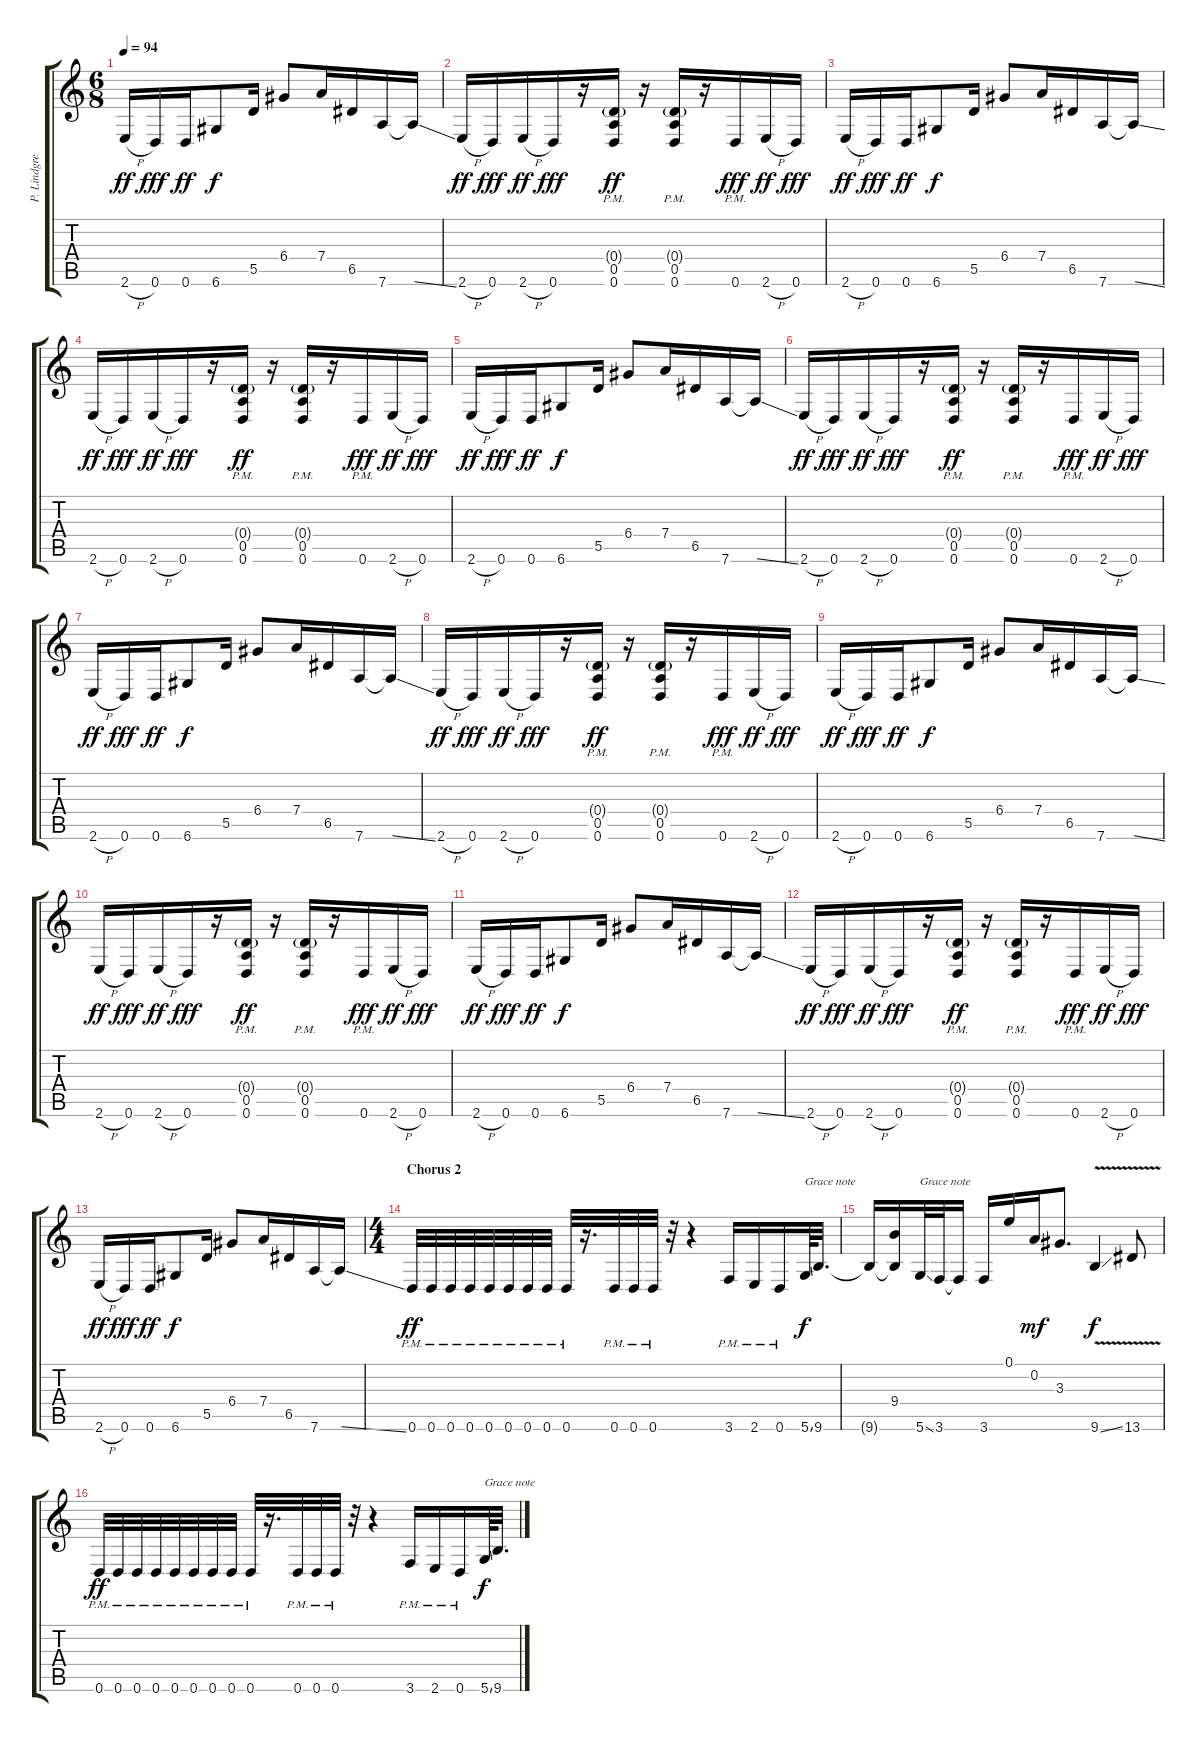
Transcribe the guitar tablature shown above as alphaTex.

\track ("P. Lindgren" "P. Lindgre") {instrument distortionguitar}
\staff {score tabs}
\tuning (E4 A3 F3 D3 A2 D2) {hide}
\ts (6 8)
\tempo 94
\clef g2
\ks c
2.6{h}.16{dy ff} 0.6.16{dy fff} 0.6.16{dy ff} 6.6.8{dy f} 5.5.16 6.4.8 7.4.16 6.5.16 7.6.16 7.6{ss t}.16 |
2.6{h}.16{dy ff} 0.6.16{dy fff} 2.6{h}.16{dy ff} 0.6.16{dy fff} r.16 (0.4{g} 0.5 0.6{pm}).16{dy ff} r.16 (0.4{g} 0.5 0.6{pm}).16 r.16 0.6{pm}.16{dy fff} 2.6{h}.16{dy ff} 0.6.16{dy fff} |
2.6{h}.16{dy ff} 0.6.16{dy fff} 0.6.16{dy ff} 6.6.8{dy f} 5.5.16 6.4.8 7.4.16 6.5.16 7.6.16 7.6{ss t}.16 |
2.6{h}.16{dy ff} 0.6.16{dy fff} 2.6{h}.16{dy ff} 0.6.16{dy fff} r.16 (0.4{g} 0.5 0.6{pm}).16{dy ff} r.16 (0.4{g} 0.5 0.6{pm}).16 r.16 0.6{pm}.16{dy fff} 2.6{h}.16{dy ff} 0.6.16{dy fff} |
2.6{h}.16{dy ff} 0.6.16{dy fff} 0.6.16{dy ff} 6.6.8{dy f} 5.5.16 6.4.8 7.4.16 6.5.16 7.6.16 7.6{ss t}.16 |
2.6{h}.16{dy ff} 0.6.16{dy fff} 2.6{h}.16{dy ff} 0.6.16{dy fff} r.16 (0.4{g} 0.5 0.6{pm}).16{dy ff} r.16 (0.4{g} 0.5 0.6{pm}).16 r.16 0.6{pm}.16{dy fff} 2.6{h}.16{dy ff} 0.6.16{dy fff} |
2.6{h}.16{dy ff} 0.6.16{dy fff} 0.6.16{dy ff} 6.6.8{dy f} 5.5.16 6.4.8 7.4.16 6.5.16 7.6.16 7.6{ss t}.16 |
2.6{h}.16{dy ff} 0.6.16{dy fff} 2.6{h}.16{dy ff} 0.6.16{dy fff} r.16 (0.4{g} 0.5 0.6{pm}).16{dy ff} r.16 (0.4{g} 0.5 0.6{pm}).16 r.16 0.6{pm}.16{dy fff} 2.6{h}.16{dy ff} 0.6.16{dy fff} |
2.6{h}.16{dy ff} 0.6.16{dy fff} 0.6.16{dy ff} 6.6.8{dy f} 5.5.16 6.4.8 7.4.16 6.5.16 7.6.16 7.6{ss t}.16 |
2.6{h}.16{dy ff} 0.6.16{dy fff} 2.6{h}.16{dy ff} 0.6.16{dy fff} r.16 (0.4{g} 0.5 0.6{pm}).16{dy ff} r.16 (0.4{g} 0.5 0.6{pm}).16 r.16 0.6{pm}.16{dy fff} 2.6{h}.16{dy ff} 0.6.16{dy fff} |
2.6{h}.16{dy ff} 0.6.16{dy fff} 0.6.16{dy ff} 6.6.8{dy f} 5.5.16 6.4.8 7.4.16 6.5.16 7.6.16 7.6{ss t}.16 |
2.6{h}.16{dy ff} 0.6.16{dy fff} 2.6{h}.16{dy ff} 0.6.16{dy fff} r.16 (0.4{g} 0.5 0.6{pm}).16{dy ff} r.16 (0.4{g} 0.5 0.6{pm}).16 r.16 0.6{pm}.16{dy fff} 2.6{h}.16{dy ff} 0.6.16{dy fff} |
2.6{h}.16{dy ff} 0.6.16{dy fff} 0.6.16{dy ff} 6.6.8{dy f} 5.5.16 6.4.8 7.4.16 6.5.16 7.6.16 7.6{ss t}.16 |
\ts (4 4)
\section ("" "Chorus 2")
0.6{pm}.32{dy ff} 0.6{pm}.32 0.6{pm}.32 0.6{pm}.32 0.6{pm}.32 0.6{pm}.32 0.6{pm}.32 0.6{pm}.32 0.6{pm}.32 r.16{d} 0.6{pm}.32 0.6{pm}.32 0.6{pm}.32 r.32 r.4 3.6{pm}.16 2.6{pm}.16 0.6{pm}.16 5.6{ss}.64{txt "Grace note" dy f} 9.6.32{d} |
9.6{t}.16 (9.4 9.6{t}).16 5.6{ss}.32{txt "Grace note"} 3.6.32 3.6{t}.16 3.6.16 0.1.16 0.2.16{dy mf} 3.3.8{d} 9.6{v ss}.4{dy f} 13.6{v}.8 |
0.6{pm}.32{dy ff} 0.6{pm}.32 0.6{pm}.32 0.6{pm}.32 0.6{pm}.32 0.6{pm}.32 0.6{pm}.32 0.6{pm}.32 0.6{pm}.32 r.16{d} 0.6{pm}.32 0.6{pm}.32 0.6{pm}.32 r.32 r.4 3.6{pm}.16 2.6{pm}.16 0.6{pm}.16 5.6{ss}.64{txt "Grace note" dy f} 9.6.32{d}
